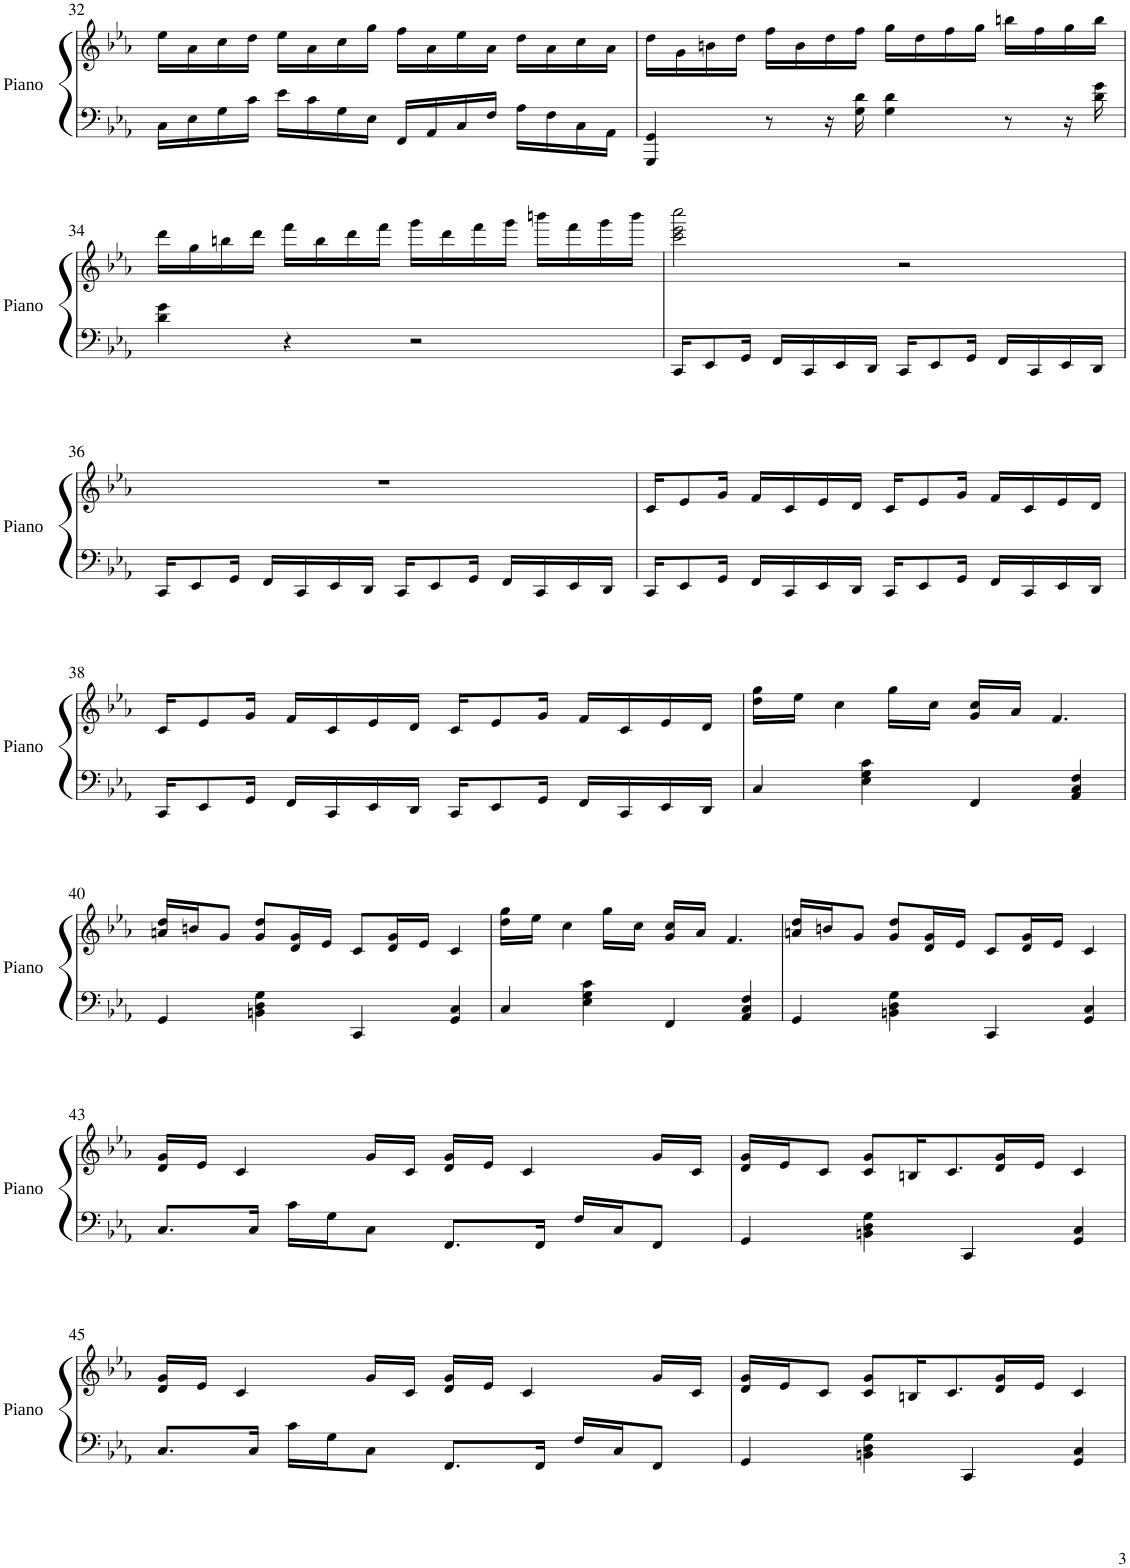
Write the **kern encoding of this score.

**kern	**kern
*part1	*part1
*staff2	*staff1
*I"Piano	*
*I'Piano	*
!!LO:PB:g=z
*clefF4	*clefG2
*k[b-e-a-]	*k[b-e-a-]
*M4/4	*M4/4
=32	=32
16C\LL	16ee-\LL
16E-\	16a-\
16G\	16cc\
16c\JJ	16dd\JJ
16e-\LL	16ee-\LL
16c\	16a-\
16G\	16cc\
16E-\JJ	16gg\JJ
16FF/LL	16ff\LL
16AA-/	16a-\
16C/	16ee-\
16F/JJ	16a-\JJ
16A-\LL	16dd\LL
16F\	16a-\
16C\	16cc\
16AA-\JJ	16a-\JJ
=33	=33
4GGG/ 4GG/	16dd\LL
.	16g\
.	16bn\
.	16dd\JJ
8r	16ff\LL
.	16b\
16r	16dd\
16G\ 16d\	16ff\JJ
4G\ 4d\	16gg\LL
.	16dd\
.	16ff\
.	16gg\JJ
8r	16bbn\LL
.	16ff\
16r	16gg\
16d\ 16g\	16bb\JJ
!!LO:LB:g=z
=34	=34
4d\ 4g\	16ddd\LL
.	16gg\
.	16bbn\
.	16ddd\JJ
4r	16fff\LL
.	16bb\
.	16ddd\
.	16fff\JJ
2r	16ggg\LL
.	16ddd\
.	16fff\
.	16ggg\JJ
.	16bbbn\LL
.	16fff\
.	16ggg\
.	16bbb\JJ
=35	=35
16CC/KL	2ccc\ 2eee-\ 2cccc\
8EE-/	.
16GG/Jk	.
16FF/LL	.
16CC/	.
16EE-/	.
16DD/JJ	.
16CC/KL	2r
8EE-/	.
16GG/Jk	.
16FF/LL	.
16CC/	.
16EE-/	.
16DD/JJ	.
!!LO:LB:g=z
=36	=36
16CC/KL	1r
8EE-/	.
16GG/Jk	.
16FF/LL	.
16CC/	.
16EE-/	.
16DD/JJ	.
16CC/KL	.
8EE-/	.
16GG/Jk	.
16FF/LL	.
16CC/	.
16EE-/	.
16DD/JJ	.
=37	=37
16CC/KL	16c/KL
8EE-/	8e-/
16GG/Jk	16g/Jk
16FF/LL	16f/LL
16CC/	16c/
16EE-/	16e-/
16DD/JJ	16d/JJ
16CC/KL	16c/KL
8EE-/	8e-/
16GG/Jk	16g/Jk
16FF/LL	16f/LL
16CC/	16c/
16EE-/	16e-/
16DD/JJ	16d/JJ
!!LO:LB:g=z
=38	=38
16CC/KL	16c/KL
8EE-/	8e-/
16GG/Jk	16g/Jk
16FF/LL	16f/LL
16CC/	16c/
16EE-/	16e-/
16DD/JJ	16d/JJ
16CC/KL	16c/KL
8EE-/	8e-/
16GG/Jk	16g/Jk
16FF/LL	16f/LL
16CC/	16c/
16EE-/	16e-/
16DD/JJ	16d/JJ
=39	=39
4C/	16dd\ 16gg\LL
.	16ee-\JJ
.	4cc\
4E-\ 4G\ 4c\	.
.	16gg\LL
.	16cc\JJ
4FF/	16g/ 16cc/LL
.	16a-/JJ
.	4.f/
4AA-/ 4C/ 4F/	.
!!LO:LB:g=z
=40	=40
4GG/	16an/ 16dd/LL
.	16bn/J
.	8g/J
4BBn\ 4D\ 4G\	8g/ 8dd/L
.	16d/ 16g/L
.	16e-/JJ
4CC/	8c/L
.	16d/ 16g/L
.	16e-/JJ
4GG/ 4C/	4c/
=41	=41
4C/	16dd\ 16gg\LL
.	16ee-\JJ
.	4cc\
4E-\ 4G\ 4c\	.
.	16gg\LL
.	16cc\JJ
4FF/	16g/ 16cc/LL
.	16a-/JJ
.	4.f/
4AA-/ 4C/ 4F/	.
=42	=42
4GG/	16an/ 16dd/LL
.	16bn/J
.	8g/J
4BBn\ 4D\ 4G\	8g/ 8dd/L
.	16d/ 16g/L
.	16e-/JJ
4CC/	8c/L
.	16d/ 16g/L
.	16e-/JJ
4GG/ 4C/	4c/
!!LO:LB:g=z
=43	=43
8.C/L	16d/ 16g/LL
.	16e-/JJ
.	4c/
16C/Jk	.
16c\LL	.
16G\J	.
8C\J	16g/LL
.	16c/JJ
8.FF/L	16d/ 16g/LL
.	16e-/JJ
.	4c/
16FF/Jk	.
16F/LL	.
16C/J	.
8FF/J	16g/LL
.	16c/JJ
=44	=44
4GG/	16d/ 16g/LL
.	16e-/J
.	8c/J
4BBn\ 4D\ 4G\	8c/ 8g/L
.	16Bn/K
.	8.c/
4CC/	.
.	16d/ 16g/L
.	16e-/JJ
4GG/ 4C/	4c/
!!LO:LB:g=z
=45	=45
8.C/L	16d/ 16g/LL
.	16e-/JJ
.	4c/
16C/Jk	.
16c\LL	.
16G\J	.
8C\J	16g/LL
.	16c/JJ
8.FF/L	16d/ 16g/LL
.	16e-/JJ
.	4c/
16FF/Jk	.
16F/LL	.
16C/J	.
8FF/J	16g/LL
.	16c/JJ
=46	=46
4GG/	16d/ 16g/LL
.	16e-/J
.	8c/J
4BBn\ 4D\ 4G\	8c/ 8g/L
.	16Bn/K
.	8.c/
4CC/	.
.	16d/ 16g/L
.	16e-/JJ
4GG/ 4C/	4c/
=	=
*-	*-
